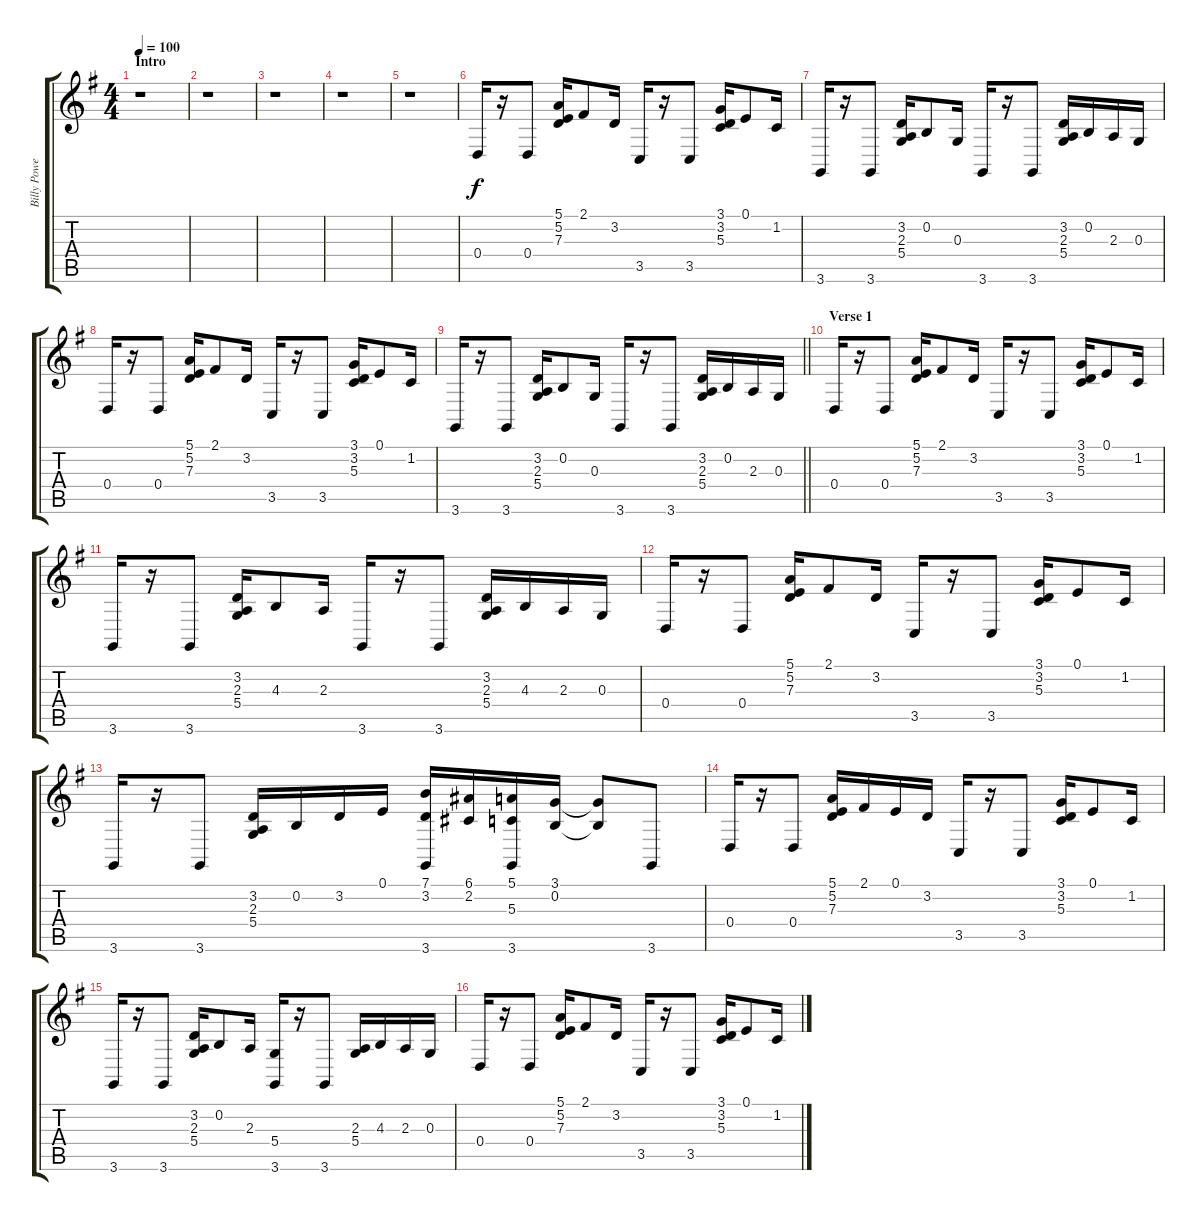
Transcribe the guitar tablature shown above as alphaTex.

\track ("Billy Powell" "Billy Powe") {instrument acousticgrandpiano}
\staff {score tabs}
\tuning (E4 B3 G3 D3 A2 E2) {hide}
\ts (4 4)
\section ("" "Intro")
\tempo 100
\clef g2
\ks g
r.1{dy f instrument acousticgrandpiano} |
r.1 |
r.1 |
r.1 |
r.1 |
0.4.16 r.16 0.4.8 (5.1 5.2 7.3).16 2.1.8 3.2.16 3.5.16 r.16 3.5.8 (3.1 3.2 5.3).16 0.1.8 1.2.16 |
3.6.16 r.16 3.6.8 (3.2 2.3 5.4).16 0.2.8 0.3.16 3.6.16 r.16 3.6.8 (3.2 2.3 5.4).16 0.2.16 2.3.16 0.3.16 |
0.4.16 r.16 0.4.8 (5.1 5.2 7.3).16 2.1.8 3.2.16 3.5.16 r.16 3.5.8 (3.1 3.2 5.3).16 0.1.8 1.2.16 |
\barLineRight lightlight
3.6.16 r.16 3.6.8 (3.2 2.3 5.4).16 0.2.8 0.3.16 3.6.16 r.16 3.6.8 (3.2 2.3 5.4).16 0.2.16 2.3.16 0.3.16 |
\section ("" "Verse 1")
0.4.16 r.16 0.4.8 (5.1 5.2 7.3).16 2.1.8 3.2.16 3.5.16 r.16 3.5.8 (3.1 3.2 5.3).16 0.1.8 1.2.16 |
3.6.16 r.16 3.6.8 (3.2 2.3 5.4).16 4.3.8 2.3.16 3.6.16 r.16 3.6.8 (3.2 2.3 5.4).16 4.3.16 2.3.16 0.3.16 |
0.4.16 r.16 0.4.8 (5.1 5.2 7.3).16 2.1.8 3.2.16 3.5.16 r.16 3.5.8 (3.1 3.2 5.3).16 0.1.8 1.2.16 |
3.6.16 r.16 3.6.8 (3.2 2.3 5.4).16 0.2.16 3.2.16 0.1.16 (7.1 3.2 3.6).16 (6.1 2.2).16 (5.1 5.3 3.6).16 (3.1 0.2).16 (3.1{t} 0.2{t}).8 3.6.8 |
0.4.16 r.16 0.4.8 (5.1 5.2 7.3).16 2.1.16 0.1.16 3.2.16 3.5.16 r.16 3.5.8 (3.1 3.2 5.3).16 0.1.8 1.2.16 |
3.6.16 r.16 3.6.8 (3.2 2.3 5.4).16 0.2.8 2.3.16 (5.4 3.6).16 r.16 3.6.8 (2.3 5.4).16 4.3.16 2.3.16 0.3.16 |
0.4.16 r.16 0.4.8 (5.1 5.2 7.3).16 2.1.8 3.2.16 3.5.16 r.16 3.5.8 (3.1 3.2 5.3).16 0.1.8 1.2.16
